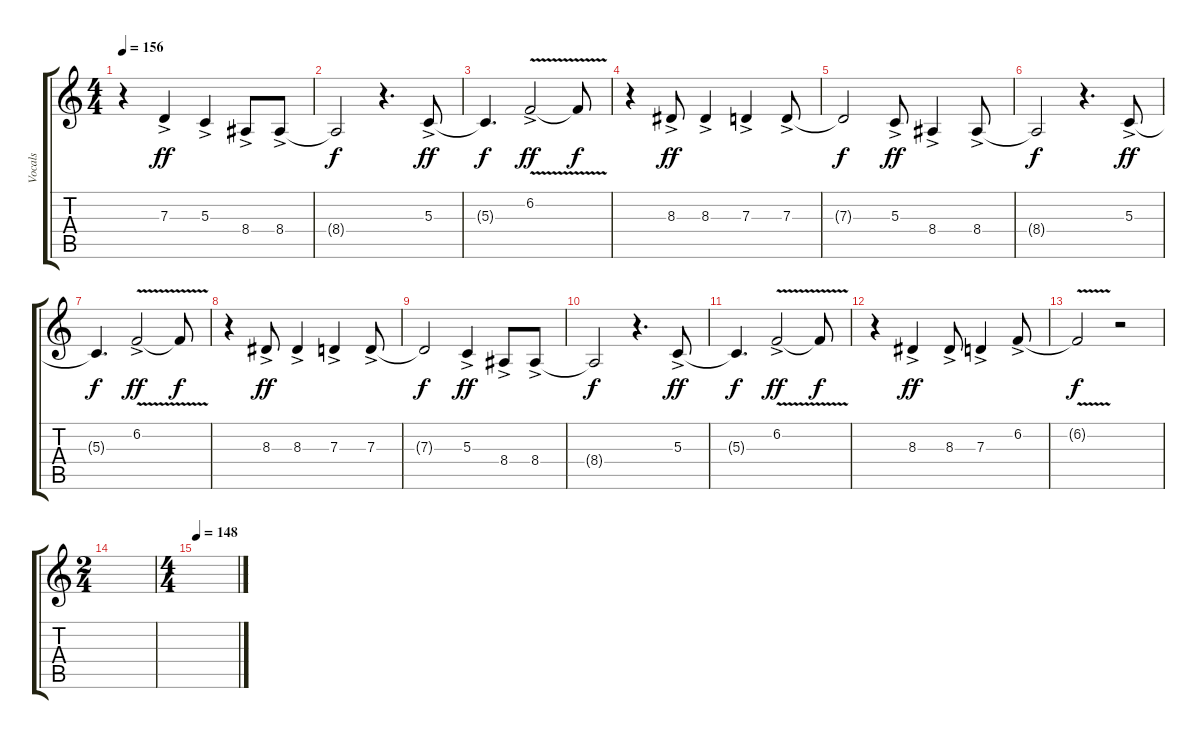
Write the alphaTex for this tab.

\track ("Vocals" "Vocals") {instrument synthvoice}
\staff {score tabs}
\tuning (E4 B3 G3 D3 A2 E2) {hide}
\ts (4 4)
\tempo 156
\clef g2
\ks c
r.4{dy f} 7.3{ac}.4{dy ff} 5.3{ac}.4 8.4{ac}.8 8.4{ac}.8 |
8.4{t}.2{dy f} r.4{d} 5.3{ac}.8{dy ff} |
5.3{t}.4{d dy f} 6.2{v ac}.2{dy ff} 6.2{t}.8{dy f} |
r.4 8.3{ac}.8{dy ff} 8.3{ac}.4 7.3{ac}.4 7.3{ac}.8 |
7.3{t}.2{dy f} 5.3{ac}.8{dy ff} 8.4{ac}.4 8.4{ac}.8 |
8.4{t}.2{dy f} r.4{d} 5.3{ac}.8{dy ff} |
5.3{t}.4{d dy f} 6.2{v ac}.2{dy ff} 6.2{t}.8{dy f} |
r.4 8.3{ac}.8{dy ff} 8.3{ac}.4 7.3{ac}.4 7.3{ac}.8 |
7.3{t}.2{dy f} 5.3{ac}.4{dy ff} 8.4{ac}.8 8.4{ac}.8 |
8.4{t}.2{dy f} r.4{d} 5.3{ac}.8{dy ff} |
5.3{t}.4{d dy f} 6.2{v ac}.2{dy ff} 6.2{t}.8{dy f} |
r.4 8.3{ac}.4{dy ff} 8.3{ac}.8 7.3{ac}.4 6.2{ac}.8 |
6.2{v t}.2{dy f} r.2 |
\ts (2 4)
|
\ts (4 4)
\tempo 148
